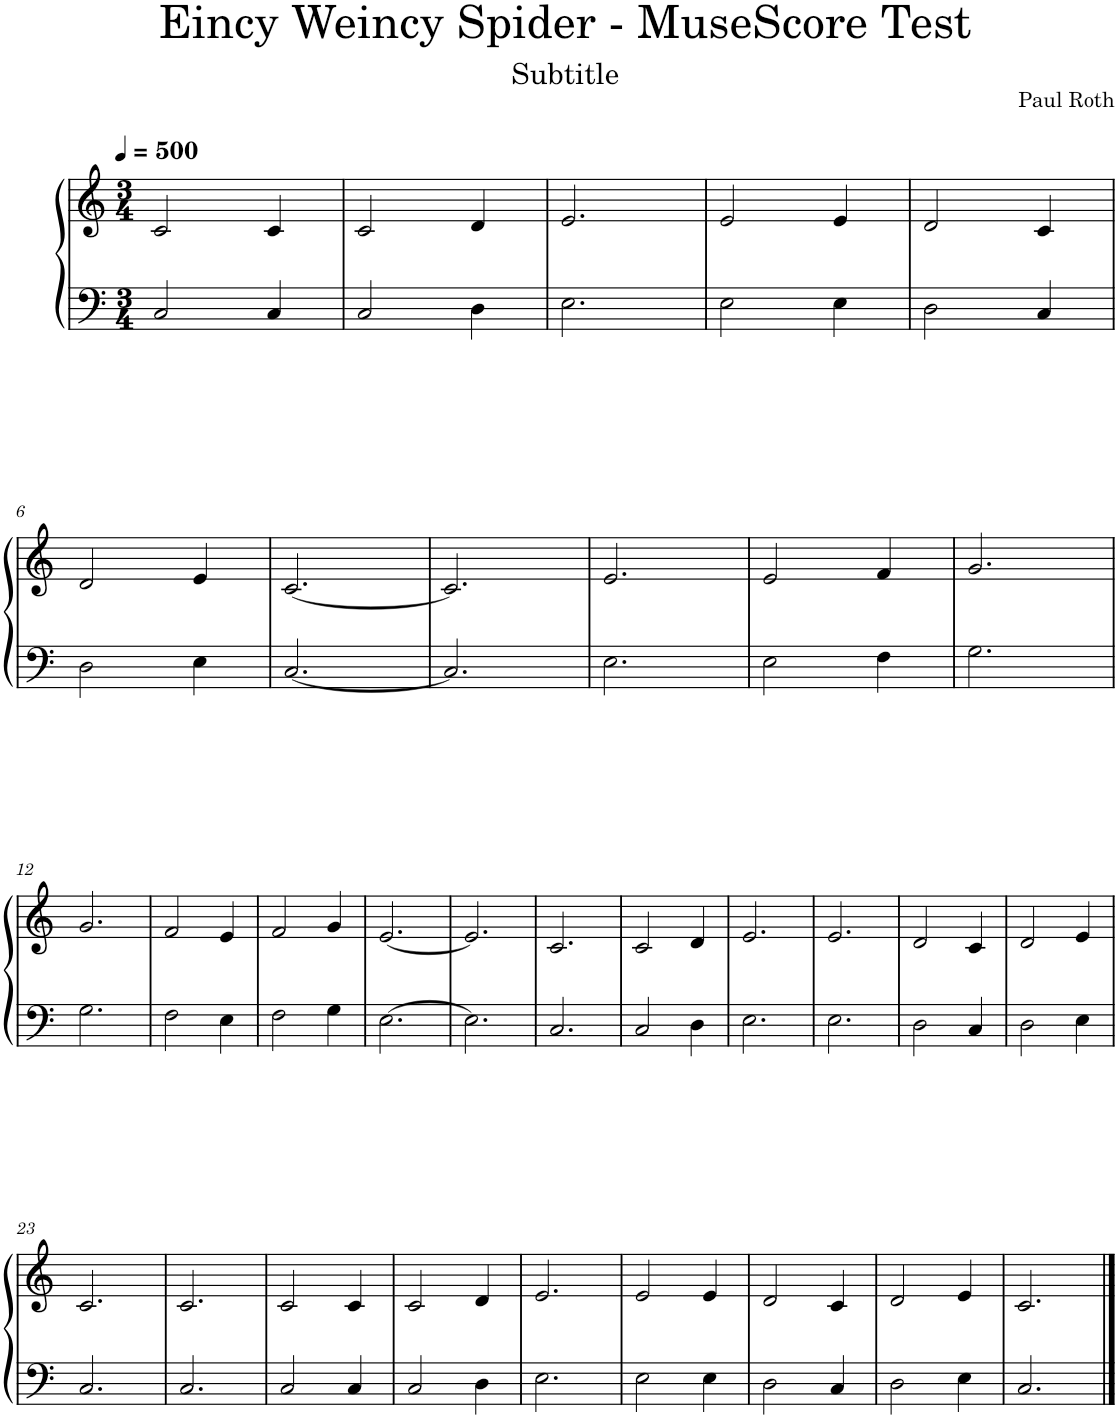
**kern	**kern
*part1	*part1
*staff2	*staff1
*I"Piano	*
*I'Pno.	*
*clefF4	*clefG2
*k[]	*k[]
*M3/4	*M3/4
*MM500	*MM500
=1	=1
2C/	2c/
4C/	4c/
=2	=2
2C/	2c/
4D\	4d/
=3	=3
2.E\	2.e/
=4	=4
2E\	2e/
4E\	4e/
=5	=5
2D\	2d/
4C/	4c/
!!LO:LB:g=z
=6	=6
2D\	2d/
4E\	4e/
=7	=7
[2.C/	[2.c/
=8	=8
2.C/]	2.c/]
=9	=9
2.E\	2.e/
=10	=10
2E\	2e/
4F\	4f/
=11	=11
2.G\	2.g/
!!LO:LB:g=z
=12	=12
2.G\	2.g/
=13	=13
2F\	2f/
4E\	4e/
=14	=14
2F\	2f/
4G\	4g/
=15	=15
[2.E\	[2.e/
=16	=16
2.E\]	2.e/]
=17	=17
2.C/	2.c/
=18	=18
2C/	2c/
4D\	4d/
=19	=19
2.E\	2.e/
=20	=20
2.E\	2.e/
=21	=21
2D\	2d/
4C/	4c/
=22	=22
2D\	2d/
4E\	4e/
!!LO:LB:g=z
=23	=23
2.C/	2.c/
=24	=24
2.C/	2.c/
=25	=25
2C/	2c/
4C/	4c/
=26	=26
2C/	2c/
4D\	4d/
=27	=27
2.E\	2.e/
=28	=28
2E\	2e/
4E\	4e/
=29	=29
2D\	2d/
4C/	4c/
=30	=30
2D\	2d/
4E\	4e/
=31	=31
2.C/	2.c/
==	==
*-	*-
